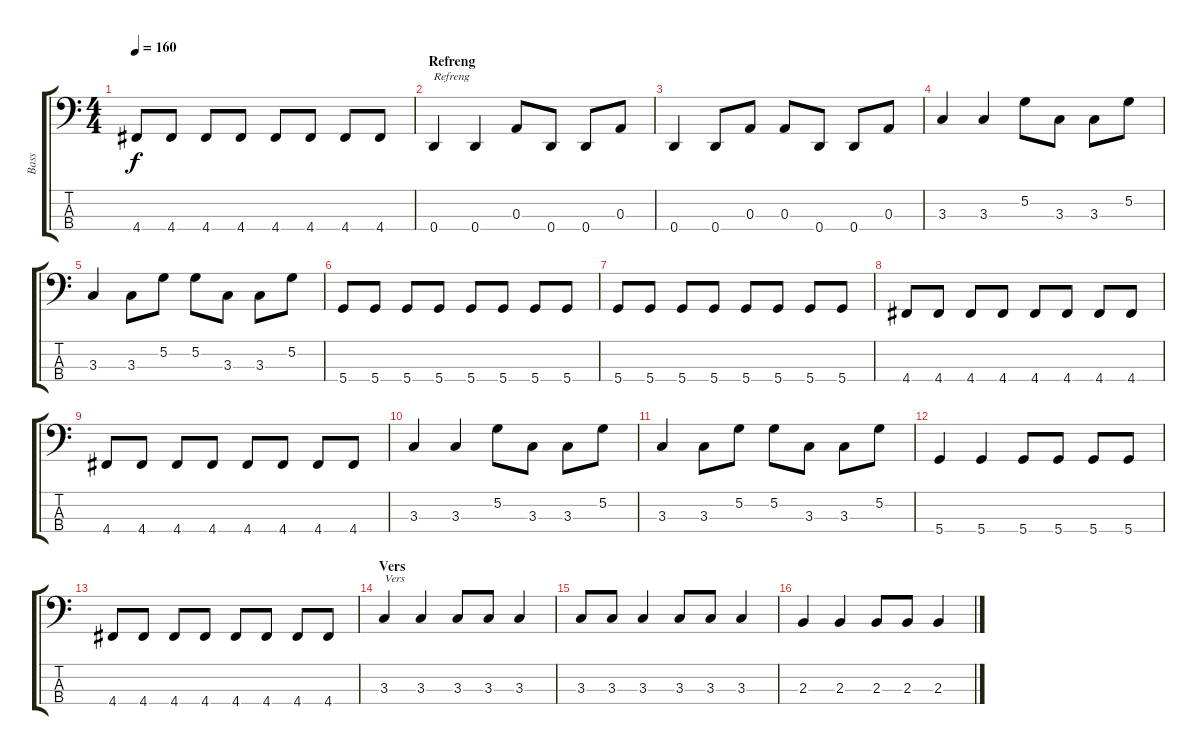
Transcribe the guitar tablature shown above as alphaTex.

\track ("Bass" "Bass") {instrument electricbassfinger}
\staff {score tabs}
\tuning (G2 D2 A1 D1) {hide}
\ts (4 4)
\tempo 160
\clef f4
\ks c
4.4.8{dy f} 4.4.8 4.4.8 4.4.8 4.4.8 4.4.8 4.4.8 4.4.8 |
\section ("" "Refreng")
0.4.4{txt "Refreng"} 0.4.4 0.3.8 0.4.8 0.4.8 0.3.8 |
0.4.4 0.4.8 0.3.8 0.3.8 0.4.8 0.4.8 0.3.8 |
3.3.4 3.3.4 5.2.8 3.3.8 3.3.8 5.2.8 |
3.3.4 3.3.8 5.2.8 5.2.8 3.3.8 3.3.8 5.2.8 |
5.4.8 5.4.8 5.4.8 5.4.8 5.4.8 5.4.8 5.4.8 5.4.8 |
5.4.8 5.4.8 5.4.8 5.4.8 5.4.8 5.4.8 5.4.8 5.4.8 |
4.4.8 4.4.8 4.4.8 4.4.8 4.4.8 4.4.8 4.4.8 4.4.8 |
4.4.8 4.4.8 4.4.8 4.4.8 4.4.8 4.4.8 4.4.8 4.4.8 |
3.3.4 3.3.4 5.2.8 3.3.8 3.3.8 5.2.8 |
3.3.4 3.3.8 5.2.8 5.2.8 3.3.8 3.3.8 5.2.8 |
5.4.4 5.4.4 5.4.8 5.4.8 5.4.8 5.4.8 |
4.4.8 4.4.8 4.4.8 4.4.8 4.4.8 4.4.8 4.4.8 4.4.8 |
\section ("" "Vers")
3.3.4{txt "Vers"} 3.3.4 3.3.8 3.3.8 3.3.4 |
3.3.8 3.3.8 3.3.4 3.3.8 3.3.8 3.3.4 |
2.3.4 2.3.4 2.3.8 2.3.8 2.3.4
